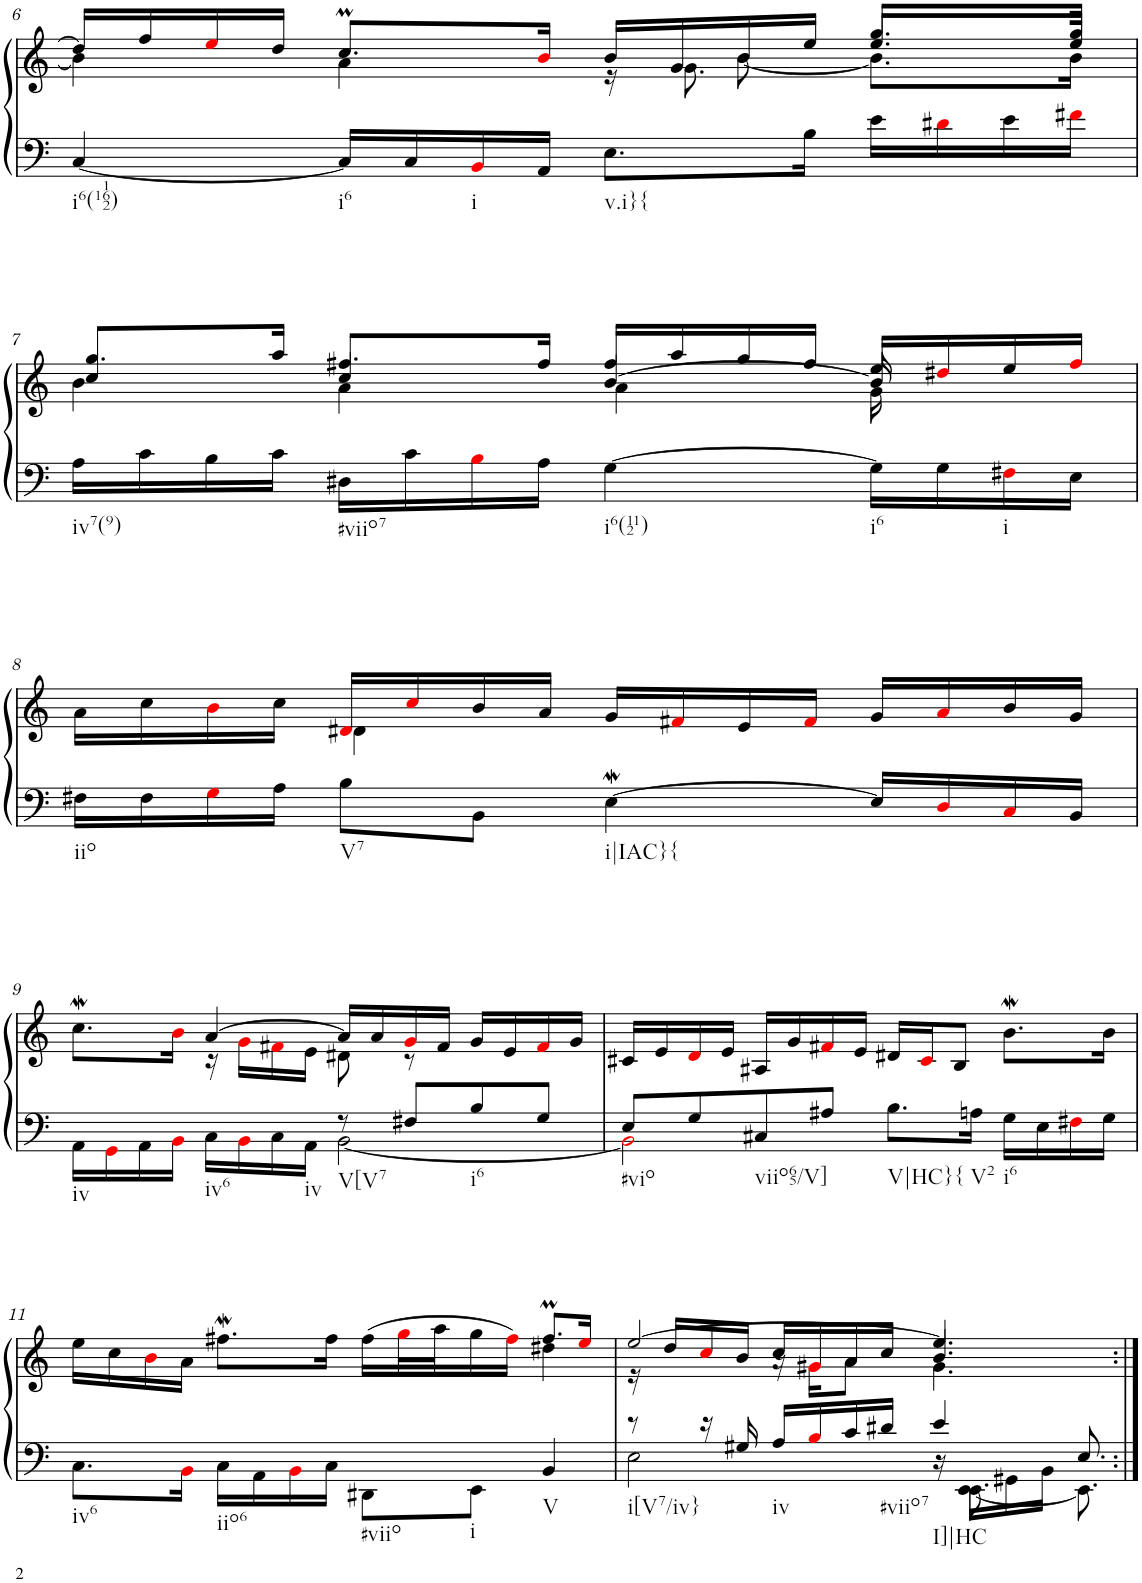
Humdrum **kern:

**kern	**kern
*part1	*part1
*staff2	*staff1
*I"Klavier linke Hand	*
!!LO:PB:g=z
*clefF4	*clefG2
*k[]	*k[]
*M4/4	*M4/4
*met(c)	*met(c)
=6	=6
*	*^
*	*	*^
!LO:TX:b:t=i6(1162)	!	!	!
[4C/	16dd/LL]	4b\]	16ryy
*	*	*v	*v
.	16ff/	.
.	16eei/	.
.	16dd/JJ	.
!LO:TX:b:t=i6	!	!
16C/LL]	8.ccM/L	4a\
16C/	.	.
!LO:TX:b:t=i	!	!
16BBi/	.	.
16AA/JJ	16bi/Jk	.
!LO:TX:b:t=v.i}{	!	!
8.E\L	16b/LL	16r
*	*	*^
.	16g/	16ryy	8.g\
.	16b/	[8b\	.
16B\Jk	16ee/JJ	.	.
16e\LL	8.gg/L	8.b\L]	8.ee/L
16d#Xi\	.	.	.
16e\	.	.	.
16f#Xi\JJ	16gg/Jk	16b\Jk	16ee/Jk
!!LO:LB:g=z	!!	!!
=7	=7	=7	=7
!LO:TX:b:t=iv7(9)	!	!	!
16A\LL	8.gg/L	4b\	4cc/
16c\	.	.	.
16B\	.	.	.
16c\JJ	16aa/Jk	.	.
!LO:TX:b:t=#viio7	!	!	!
16D#X\LL	8.ff#X/L	4a\	4cc/
16c\	.	.	.
16Bi\	.	.	.
16A\JJ	16ff#/Jk	.	.
!LO:TX:b:t=i6(112)	!	!	!
[4G\	16ff#/LL	4a\	[4b/
.	16aa/	.	.
.	16gg/	.	.
.	16ff#/JJ	.	.
!LO:TX:b:t=i6	!	!	!
16G\LL]	16ee/LL	16g\	16b/]
16G\	16dd#Xi/	8.ryy	8.ryy
!LO:TX:b:t=i	!	!	!
16F#Xi\	16ee/	.	.
16E\JJ	16ff#i/JJ	.	.
*	*	*v	*v
!!LO:LB:g=z
=8	=8	=8
!LO:TX:b:t=iio	!	!
16F#X\LL	16a\LL	4ryy
16F#\	16cc\	.
16Gi\	16bi\	.
16A\JJ	16cc\JJ	.
!LO:TX:b:t=V7	!	!
8B\L	16di/LL	4d#X\
.	16cci/	.
8BB\J	16b/	.
.	16a/JJ	.
!LO:TX:b:t=i|IAC}{	!	!
[4EW\	16g/LL	2ryy
.	16f#Xi/	.
.	16e/	.
.	16f#i/JJ	.
16E/LL]	16g/LL	.
16Di/	16ai/	.
16Ci/	16b/	.
16BB/JJ	16g/JJ	.
!!LO:LB:g=z	!!
=9	=9	=9
*^	*	*
!LO:TX:b:t=iv	!	!	!
!LO:TX:b:t=iv6	!	!	!
!LO:TX:b:t=iv	!	!	!
2ryy	16AA\LL	8.ccw\L	4ryy
.	16GGi\	.	.
.	16AA\	.	.
.	16BBi\JJ	16bi\Jk	.
.	16C\LL	[4a/	16r
.	16BBi\	.	16gi\LL
.	16C\	.	16f#Xi\
.	16AA\JJ	.	16e\JJ
!LO:TX:b:t=V[V7	!	!	!
8r	[2BB\	16a/LL]	8d#X\
.	.	16a/	.
8F#X/L	.	16gi/	8r
.	.	16f#/JJ	.
!LO:TX:b:t=i6	!	!	!
8B/	.	16g/LL	4ryy
.	.	16e/	.
8G/J	.	16f#i/	.
.	.	16g/JJ	.
*	*	*v	*v
=10	=10	=10
!LO:TX:b:t=#vio	!	!
8E/L	2BBi\]	16c#X/LL
.	.	16e/
8G/	.	16di/
.	.	16e/JJ
!LO:TX:b:t=viio65/V]	!	!
8C#X/	.	16A#X/LL
.	.	16g/
8A#X/J	.	16f#Xi/
.	.	16e/JJ
!LO:TX:b:t=V|HC}{	!	!
!LO:TX:b:t=V2	!	!
!LO:TX:b:t=i6	!	!
2ryy	8.B\L	16d#X/LL
.	.	16c#i/J
.	.	8B/J
.	16An\Jk	.
.	16G\LL	8.bW\L
.	16E\	.
.	16F#Xi\	.
.	16G\JJ	16b\Jk
!!LO:LB:g=z
=11	=11	=11
*	*	*^
!LO:TX:b:t=iv6	!	!	!
!LO:TX:b:t=iio6	!	!	!
!LO:TX:b:t=#viio	!	!	!
!LO:TX:b:t=i	!	!	!
!LO:TX:b:t=V	!	!	!
1ryy	8.C\L	16ee\LL	2.ryy
.	.	16cc\	.
.	.	16bi\	.
.	16BBi\Jk	16a\JJ	.
.	16C\LL	8.ff#XW\L	.
.	16AA\	.	.
.	16BBi\	.	.
.	16C\JJ	16ff#\Jk	.
.	8DD#X\L	(16ff#\LL	.
.	.	32ggi\L	.
.	.	32aa\J	.
.	8EE\J	16gg\	.
.	.	16ff#i\JJ)	.
.	4BB/	8.ff#m/L	4dd#X\
.	.	16eei/Jk	.
=12	=12	=12	=12
*	*^	*	*^
!LO:TX:b:t=i[V7/iv}	!	!	!	!	!
8r	2E\	2ryy	[2ee/	4ryy	16r
.	.	.	.	.	16dd/LL
16r	.	.	.	.	16cci/
16G#X/	.	.	.	.	16b/JJ
!LO:TX:b:t=iv	!	!	!	!	!
16A/LL	.	.	.	16r	16cc/LL
16Bi/	.	.	.	16g#Xi\KL	16g#i/
16c/	.	.	.	8a\J	16a/
!LO:TX:b:t=#viio7	!	!	!	!	!
16d#X/JJ	.	.	.	.	16cc/JJ
!LO:TX:b:t=I]|HC	!	!	!	!	!
4e/	16ryy	16r	4.ee/]	4.g#\	4.b/
.	16EE\LL	[8.EE\	.	.	.
.	16GG#X\	.	.	.	.
.	16BB\JJ	.	.	.	.
8.ryy	8.E/	8.EE\]	.	.	.
.	.	.	16ryy	16ryy	16ryy
*v	*v	*v	*	*	*
*	*v	*v	*v
=:|!	=:|!
*-	*-
